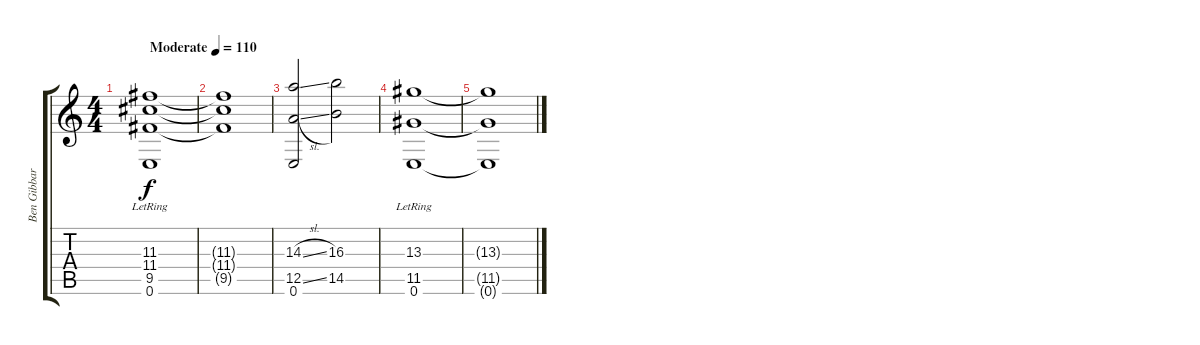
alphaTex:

\track ("Ben Gibbard" "Ben Gibbar") {instrument overdrivenguitar}
\staff {score tabs}
\tuning (E4 B3 G3 D3 A2 E2) {hide}
\ts (4 4)
\tempo (110 "Moderate")
\clef g2
\ks c
(11.3 11.4 9.5{lr} 0.6).1{dy f instrument overdrivenguitar} |
(11.3{t} 11.4{t} 9.5{t}).1 |
(14.3{sl} 12.5{sl} 0.6).2 (16.3 14.5).2 |
(13.3 11.5 0.6{lr}).1 |
(13.3{t} 11.5{t} 0.6{t}).1
